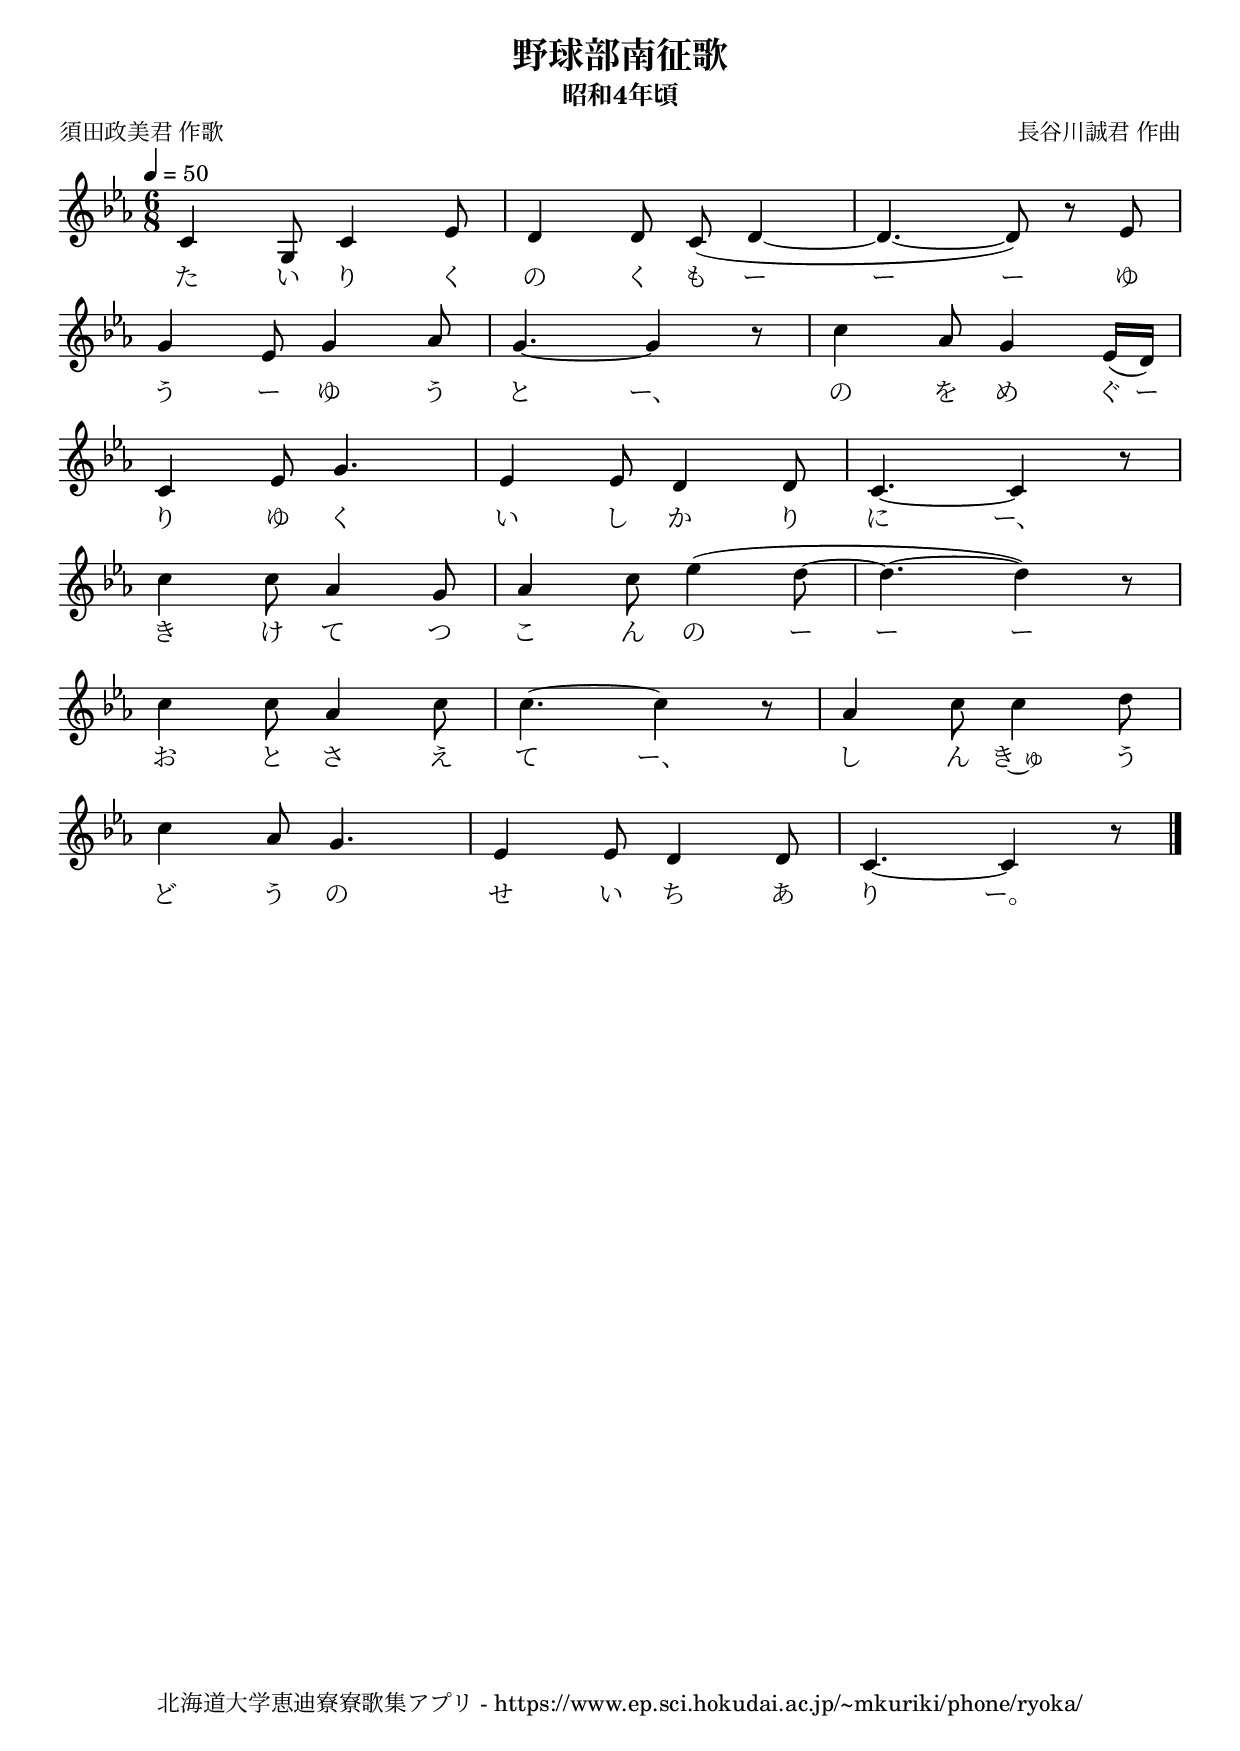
\version "2.18.2"

\paper {indent = 0}

\header {
  title = "野球部南征歌"
  subtitle = "昭和4年頃"
  composer = "長谷川誠君 作曲"
  poet = "須田政美君 作歌"
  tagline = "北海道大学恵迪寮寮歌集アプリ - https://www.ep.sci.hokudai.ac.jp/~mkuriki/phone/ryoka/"
}

melody = \relative c'{
  \tempo 4 = 50
  \autoBeamOff
  \numericTimeSignature
  \override BreathingSign.text = \markup { \musicglyph #"scripts.upedaltoe" } % ブレスの記号指定
  \key c \minor
  \time 6/8
  \set melismaBusyProperties = #'()
  c4 g8 c4 ees8 |
  d4 d8 c8 ( d4 ~ |
  d4. ~ d8 ) r8 ees8  | \break
  g4 ees8 g4 aes8 |
  g4. ~ g4 r8 |
  c4 aes8 g4 ees16 [( d16 )] | \break
  c4 ees8 g4. |
  ees4 ees8 d4 d8 |
  c4. ~ c4 r8 | \break
  c'4 c8 aes4 g8 |
  aes4 c8 ees4 ( d8 ~ |
  d4. ~ d4) r8 | \break
  c4 c8 aes4 c8 |
  c4. ~ c4 r8 |
  aes4 c8 c4 d8 | \break
  c4 aes8 g4. |
  ees4 ees8 d4 d8 |
  c4. ~ c4 r8
  \bar "|."
}

text = \lyricmode {
  た い り く の く も ー ー ー ゆ
  う ー ゆ う と ー、 の を め ぐ ー
  り ゆ く い し か り に ー、
  き け て つ こ ん の ー ー ー 
  お と さ え て ー、 し ん き~ゅ う
  ど う の せ い ち あ り ー。
}

\score {
  <<
    % ギターコード
    %{
    \new ChordNames \with {midiInstrument = #"acoustic guitar (nylon)"}{
      \set chordChanges = ##t
      \harmony
    }
    %}
    
    % メロディーライン
    \new Voice = "one"{\melody}
    % 歌詞
    \new Lyrics \lyricsto "one" \text
    % 太鼓
    % \new DrumStaff \with{
    %   \remove "Time_signature_engraver"
    %   drumStyleTable = #percussion-style
    %   \override StaffSymbol.line-count = #1
    %   \hide Stem
    % }
    % \drum
  >>
  
\midi {}
\layout {
  \context {
    \Score
    \remove "Bar_number_engraver"
  }
}

}


